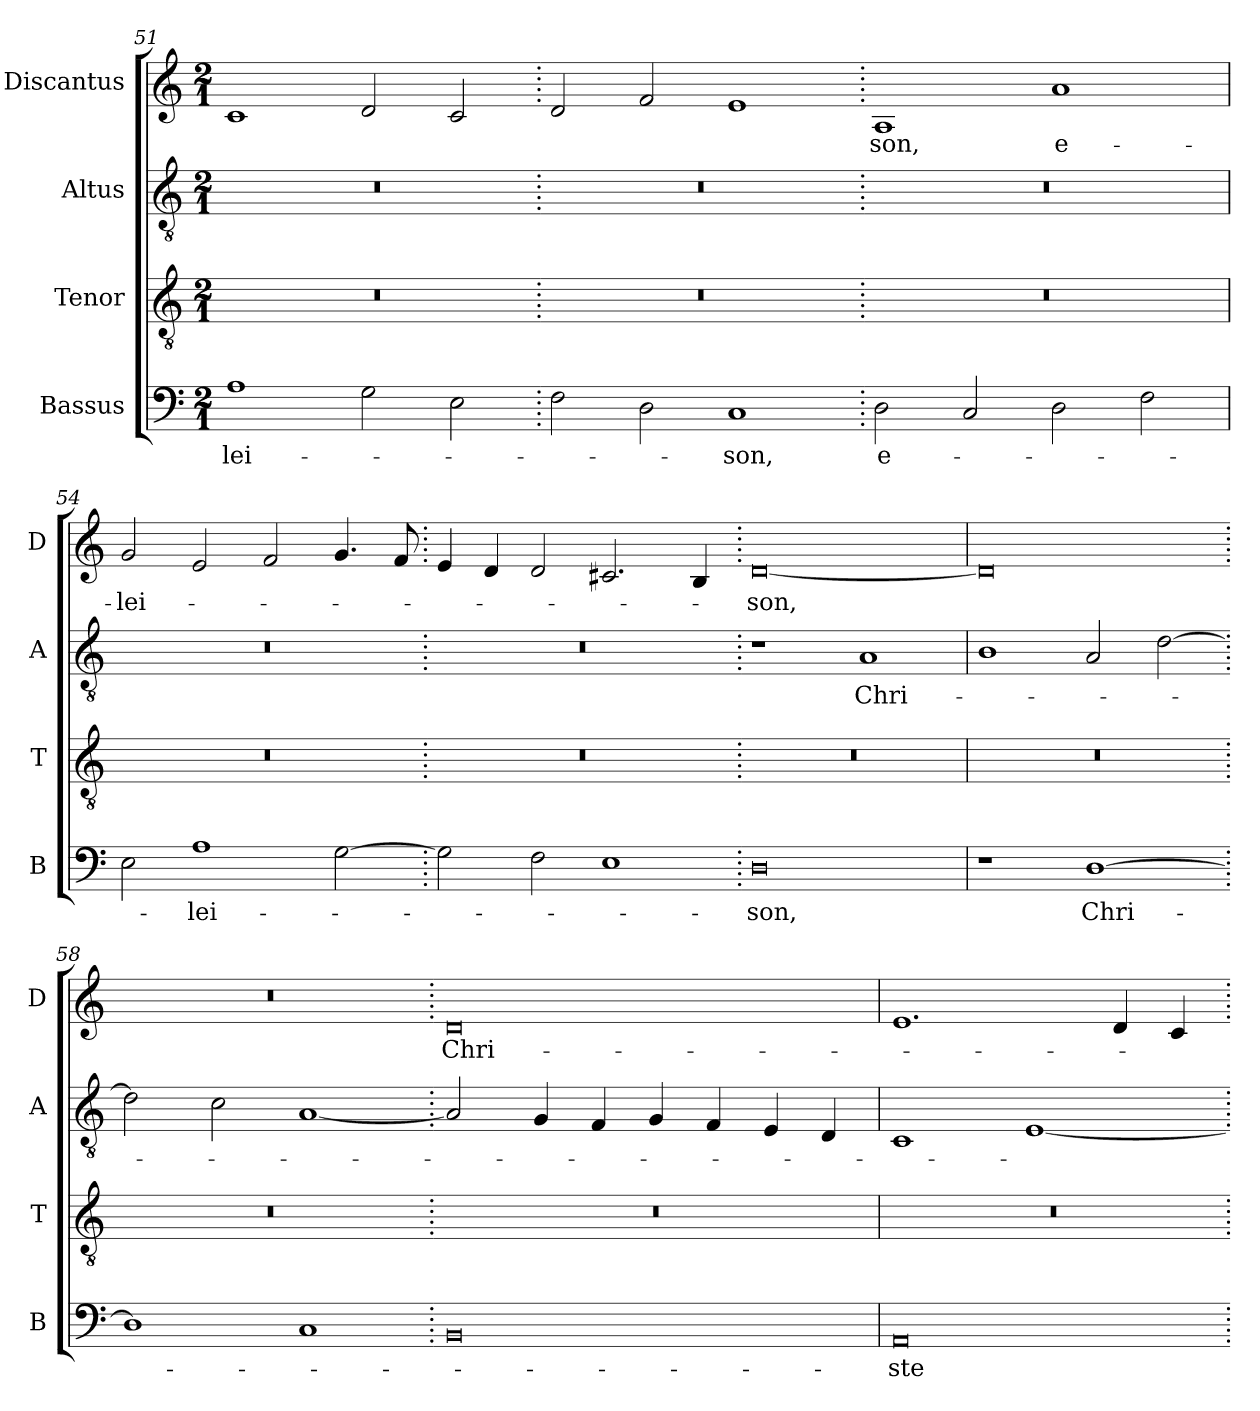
**kern	**text	**kern	**kern	**text	**kern	**text
*part4	*part4	*part3	*part2	*part2	*part1	*part1
*staff4	*staff4	*staff3	*staff2	*staff2	*staff1	*staff1
*I"Bassus	*	*I"Tenor	*I"Altus	*	*I"Discantus	*
*I'B	*	*I'T	*I'A	*	*I'D	*
*clefF4	*	*clefGv2	*clefGv2	*	*clefG2	*
*k[]	*	*k[]	*k[]	*	*k[]	*
*M2/1	*	*M2/1	*M2/1	*	*M2/1	*
=51	=51	=51	=51	=51	=51	=51
1A	-lei-	0r	0r	.	1c	.
2G	.	.	.	.	2d	.
2E	.	.	.	.	2c	.
=52.	=52.	=52.	=52.	=52.	=52.	=52.
2F	.	0r	0r	.	2d	.
2D	.	.	.	.	2f	.
1C	-son,	.	.	.	1e	.
=53.	=53.	=53.	=53.	=53.	=53.	=53.
2D	e-	0r	0r	.	1A	-son,
2C	.	.	.	.	.	.
2D	.	.	.	.	1a	e-
2F	.	.	.	.	.	.
=54	=54	=54	=54	=54	=54	=54
2E	.	0r	0r	.	2g	-lei-
1A	-lei-	.	.	.	2e	.
.	.	.	.	.	2f	.
[2G	.	.	.	.	4.g	.
.	.	.	.	.	8f	.
=55.	=55.	=55.	=55.	=55.	=55.	=55.
2G]	.	0r	0r	.	4e	.
.	.	.	.	.	4d	.
2F	.	.	.	.	2d	.
1E	.	.	.	.	2.c#X	.
.	.	.	.	.	4B	.
=56.	=56.	=56.	=56.	=56.	=56.	=56.
0D	-son,	0r	1r	.	[0d	-son,
.	.	.	1A	Chri-	.	.
=57	=57	=57	=57	=57	=57	=57
1r	.	0r	1B	.	0d]	.
[1D	Chri-	.	2A	.	.	.
.	.	.	[2d	.	.	.
=58.	=58.	=58.	=58.	=58.	=58.	=58.
1D]	.	0r	2d]	.	0r	.
.	.	.	2c	.	.	.
1C	.	.	[1A	.	.	.
=59.	=59.	=59.	=59.	=59.	=59.	=59.
0BB	.	0r	2A]	.	0d	Chri-
.	.	.	4G	.	.	.
.	.	.	4F	.	.	.
.	.	.	4G	.	.	.
.	.	.	4F	.	.	.
.	.	.	4E	.	.	.
.	.	.	4D	.	.	.
=60	=60	=60	=60	=60	=60	=60
0AA	-ste	0r	1C	.	1.e	.
.	.	.	[1E	.	.	.
.	.	.	.	.	4d	.
.	.	.	.	.	4c	.
=.	=.	=.	=.	=.	=.	=.
*-	*-	*-	*-	*-	*-	*-
